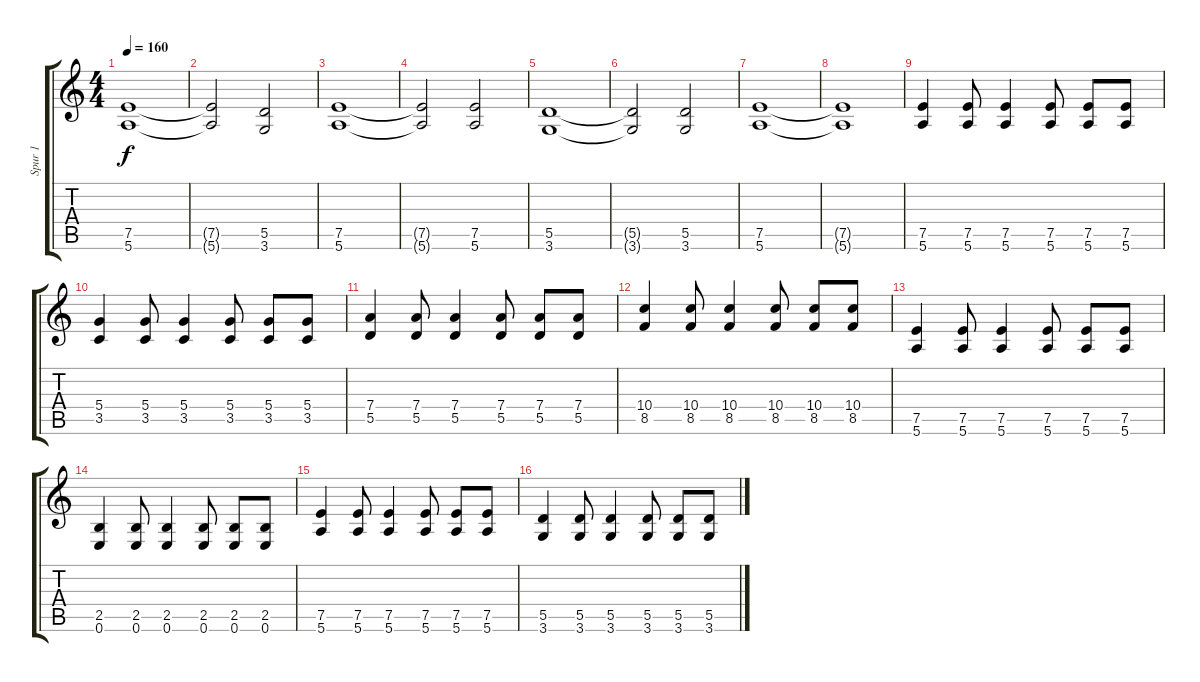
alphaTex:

\track ("Spur 1" "Spur 1") {instrument distortionguitar}
\staff {score tabs}
\tuning (E4 B3 G3 D3 A2 E2) {hide}
\ts (4 4)
\tempo 160
\clef g2
\ks c
(7.5 5.6).1{dy f} |
(7.5{t} 5.6{t}).2 (5.5 3.6).2 |
(7.5 5.6).1 |
(7.5{t} 5.6{t}).2 (7.5 5.6).2 |
(5.5 3.6).1 |
(5.5{t} 3.6{t}).2 (5.5 3.6).2 |
(7.5 5.6).1 |
(7.5{t} 5.6{t}).1 |
(7.5 5.6).4 (7.5 5.6).8 (7.5 5.6).4 (7.5 5.6).8 (7.5 5.6).8 (7.5 5.6).8 |
(5.4 3.5).4 (5.4 3.5).8 (5.4 3.5).4 (5.4 3.5).8 (5.4 3.5).8 (5.4 3.5).8 |
(7.4 5.5).4 (7.4 5.5).8 (7.4 5.5).4 (7.4 5.5).8 (7.4 5.5).8 (7.4 5.5).8 |
(10.4 8.5).4 (10.4 8.5).8 (10.4 8.5).4 (10.4 8.5).8 (10.4 8.5).8 (10.4 8.5).8 |
(7.5 5.6).4 (7.5 5.6).8 (7.5 5.6).4 (7.5 5.6).8 (7.5 5.6).8 (7.5 5.6).8 |
(2.5 0.6).4 (2.5 0.6).8 (2.5 0.6).4 (2.5 0.6).8 (2.5 0.6).8 (2.5 0.6).8 |
(7.5 5.6).4 (7.5 5.6).8 (7.5 5.6).4 (7.5 5.6).8 (7.5 5.6).8 (7.5 5.6).8 |
(5.5 3.6).4 (5.5 3.6).8 (5.5 3.6).4 (5.5 3.6).8 (5.5 3.6).8 (5.5 3.6).8
